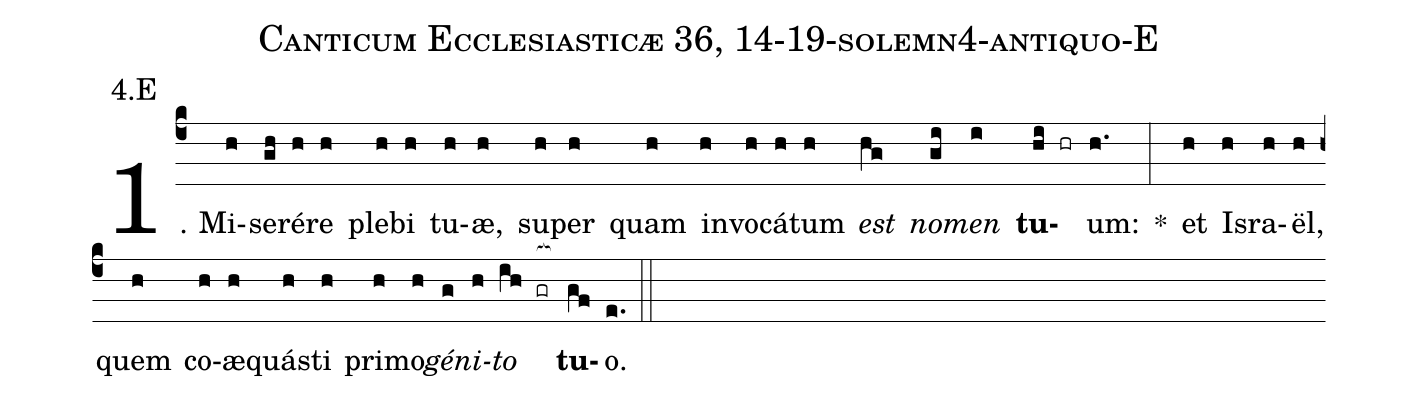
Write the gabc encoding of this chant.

name: Canticum Ecclesiasticæ 36, 14-19-solemn4-antiquo-E;
annotation: 4.E;
%%
(c4)1. Mi(h)se(gh)ré(h)re(h) ple(h)bi(h) tu(h)æ,(h) su(h)per(h) quam(h) in(h)vo(h)cá(h)tum(h) <i>est</i>(hg) <i>no</i>(gi)<i>men</i>(i) <b>tu</b>(hi hr)um:(h.) *(:) et(h) Is(h)ra(h)ël,(h) quem(h) co(h)æ(h)quás(h)ti(h) pri(h)mo(h)<i>gé</i>(g)<i>ni</i>(h)<i>to</i>(ih gr[ocb:1{]) <b>tu</b>(gf[ocb:0}])o.(e.) (::)
